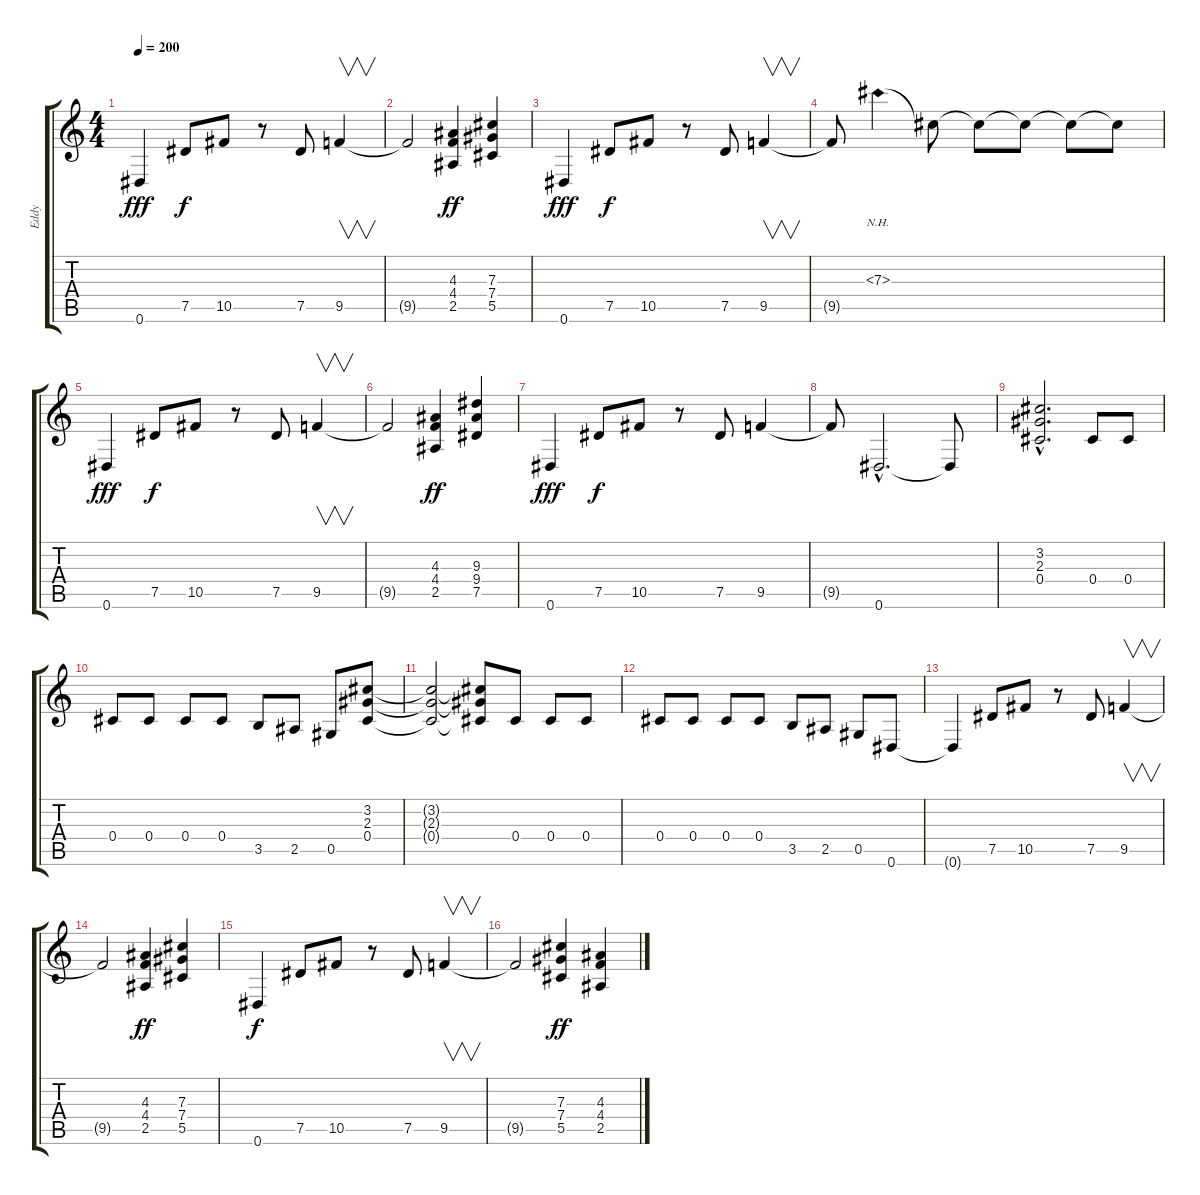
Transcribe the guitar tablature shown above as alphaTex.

\track ("Eddy" "Eddy") {instrument distortionguitar}
\staff {score tabs}
\tuning (Eb4 Bb3 Gb3 Db3 Ab2 Eb2) {hide}
\ts (4 4)
\tempo 200
\clef g2
\ks c
0.6.4{dy fff} 7.5.8{dy f} 10.5.8 r.8 7.5.8 9.5.4{v} |
9.5{t}.2 (4.3 4.4 2.5).4{dy ff} (7.3 7.4 5.5).4 |
0.6.4{dy fff} 7.5.8{dy f} 10.5.8 r.8 7.5.8 9.5.4{v} |
9.5{t}.8 7.3{nh}.4 7.3{t}.8 7.3{t}.8 7.3{t}.8 7.3{t}.8 7.3{t}.8 |
0.6.4{dy fff} 7.5.8{dy f} 10.5.8 r.8 7.5.8 9.5.4{v} |
9.5{t}.2 (4.3 4.4 2.5).4{dy ff} (9.3 9.4 7.5).4 |
0.6.4{dy fff} 7.5.8{dy f} 10.5.8 r.8 7.5.8 9.5.4 |
9.5{t}.8 0.6{hac}.2{d} 0.6{t}.8 |
(3.2{hac} 2.3{hac} 0.4{hac}).2{d} 0.4.8 0.4.8 |
0.4.8 0.4.8 0.4.8 0.4.8 3.5.8 2.5.8 0.5.8 (3.2 2.3 0.4).8 |
(3.2{t} 2.3{t} 0.4{t}).2 (3.2{t} 2.3{t} 0.4{t}).8 0.4.8 0.4.8 0.4.8 |
0.4.8 0.4.8 0.4.8 0.4.8 3.5.8 2.5.8 0.5.8 0.6.8 |
0.6{t}.4 7.5.8 10.5.8 r.8 7.5.8 9.5.4{v} |
9.5{t}.2 (4.3 4.4 2.5).4{dy ff} (7.3 7.4 5.5).4 |
0.6.4{dy f} 7.5.8 10.5.8 r.8 7.5.8 9.5.4{v} |
9.5{t}.2 (7.3 7.4 5.5).4{dy ff} (4.3 4.4 2.5).4
